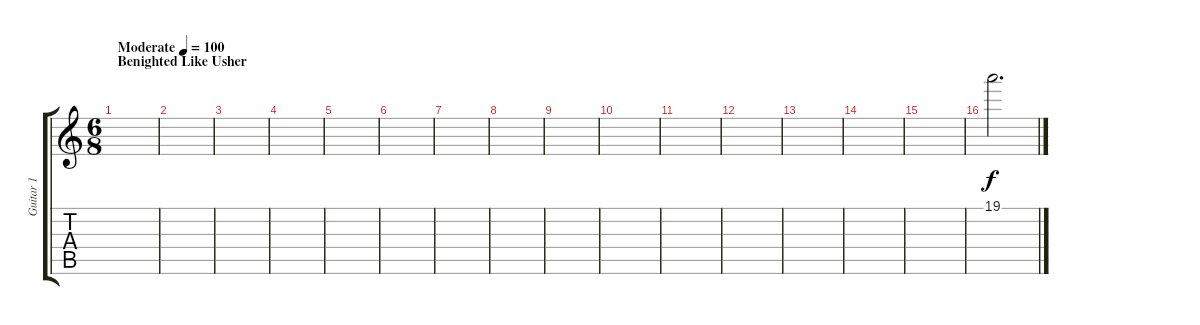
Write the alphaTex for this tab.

\track ("Guitar 1" "Guitar 1") {instrument distortionguitar}
\staff {score tabs}
\tuning (D4 A3 F3 C3 G2 D2) {hide}
\ts (6 8)
\section ("" "Benighted Like Usher")
\tempo (100 "Moderate")
\clef g2
\ks c
|
|
|
|
|
|
|
|
|
|
|
|
|
|
|
19.1.2{d volume 9}
